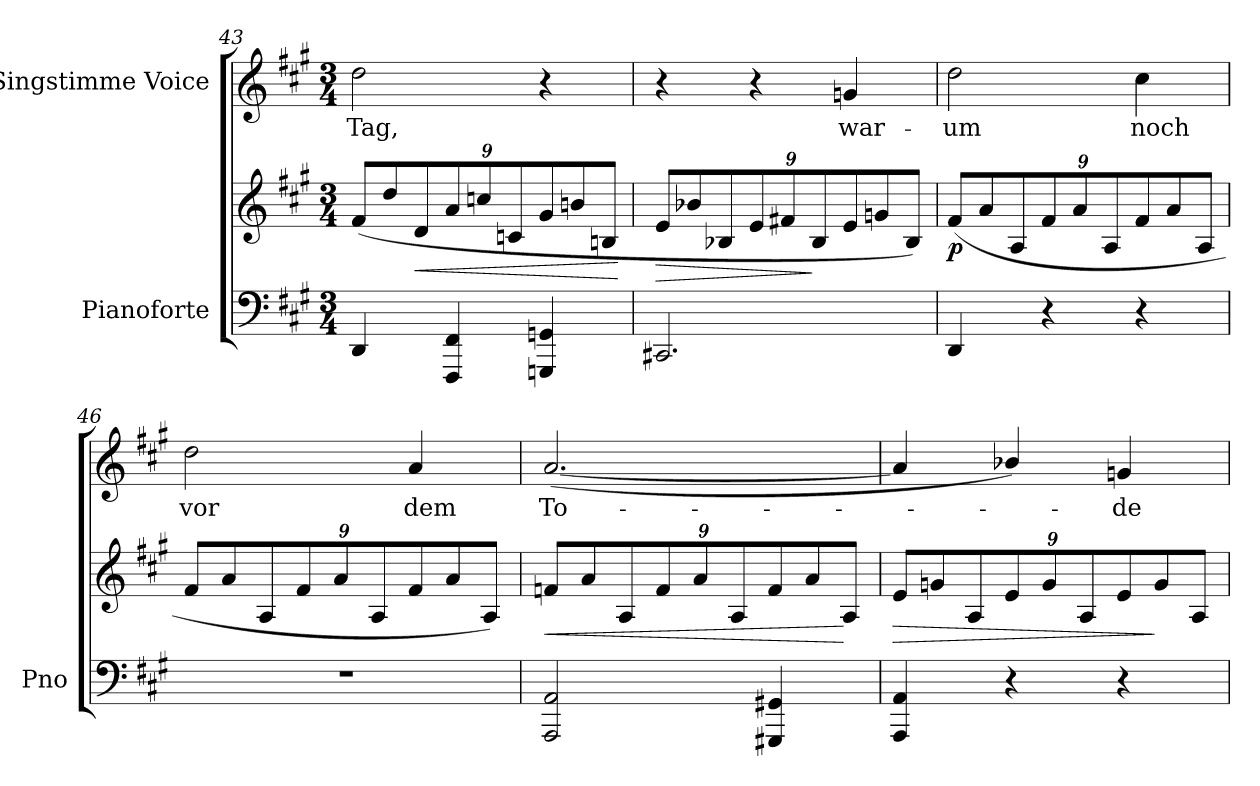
**kern	**kern	**dynam	**kern	**text
*part2	*part2	*part2	*part1	*part1
*staff3	*staff2	*staff2/3	*staff1	*staff1
*I"Pianoforte	*	*	*I"Singstimme Voice	*
*I'Pno	*	*	*	*
*clefF4	*clefG2	*	*clefG2	*
*k[f#c#g#]	*k[f#c#g#]	*	*k[f#c#g#]	*
*M3/4	*M3/4	*	*M3/4	*
=43	=43	=43	=43	=43
!	!	!	!	!LO:LY:b
4DD/	(<12f#/L	.	2dd\	Tag,
.	12dd/	.	.	.
!	!	!LO:HP:b	!	!
.	12d/	<	.	.
4FFF#/ 4FF#/	12a/	.	.	.
.	12ccn/	.	.	.
.	12cn/	.	.	.
4GGGn/ 4GGn/	12g#/	.	4r	.
.	12bn/	.	.	.
.	12Bn/J	.	.	.
.	.	[	.	.
=44	=44	=44	=44	=44
!	!	!LO:HP:b	!	!
2.CC#X/	12e/L	>	4r	.
.	12b-X/	.	.	.
.	12B-X/	.	.	.
.	12e/	.	4r	.
.	12f#X/	.	.	.
.	12B-/	]	.	.
!	!	!	!	!LO:LY:b
.	12e/	.	4gn/	war-
.	12gni/	.	.	.
.	12B-/J)	.	.	.
!!LO:LB:g=z
=45	=45	=45	=45	=45
!	!	!LO:DY:b	!	!LO:LY:b
4DD/	(<12f#/L	p	2dd\	-um
.	12a/	.	.	.
.	12A/	.	.	.
4r	12f#/	.	.	.
.	12a/	.	.	.
.	12A/	.	.	.
!	!	!	!	!LO:LY:b
4r	12f#/	.	4cc#\	noch
.	12a/	.	.	.
.	12A/J	.	.	.
=46	=46	=46	=46	=46
!	!	!	!	!LO:LY:b
2.r	12f#/L	.	2dd\	vor
.	12a/	.	.	.
.	12A/	.	.	.
.	12f#/	.	.	.
.	12a/	.	.	.
.	12A/	.	.	.
!	!	!	!	!LO:LY:b
.	12f#/	.	4a/	dem
.	12a/	.	.	.
.	12A/J)	.	.	.
=47	=47	=47	=47	=47
!	!	!LO:HP:b	!	!LO:LY:b
2AAA/ 2AA/	12fn/L	<	(<[2.a/	To-
.	12a/	.	.	.
.	12A/	.	.	.
.	12f/	.	.	.
.	12a/	.	.	.
.	12A/	.	.	.
4GGG#X/ 4GG#X/	12f/	.	.	.
.	12a/	.	.	.
.	12A/J	[	.	.
=48	=48	=48	=48	=48
!	!	!LO:HP:b	!	!
4AAA/ 4AA/	12e/L	>	4a/]	.
.	12gn/	.	.	.
.	12A/	.	.	.
4r	12e/	.	4b-X/)	.
.	12g/	.	.	.
.	12A/	.	.	.
!	!	!	!	!LO:LY:b
4r	12e/	.	4gn/	-de
.	12g/	]	.	.
.	12A/J	.	.	.
=	=	=	=	=
*-	*-	*-	*-	*-
